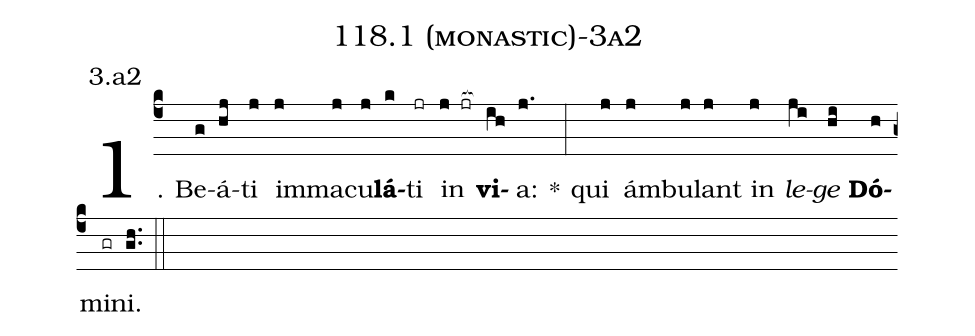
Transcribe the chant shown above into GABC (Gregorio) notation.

name: 118.1 (monastic)-3a2;
annotation: 3.a2;
%%
(c4)1. Be(g)á(hj)ti(j) im(j)ma(j)cu(j)<b>lá</b>(k)ti(jr) in(j jr[ocb:1{]) <b>vi</b>(ih[ocb:0}])a:(j.) *(:) qui(j) ám(j)bu(j)lant(j) in(j) <i>le</i>(ji)<i>ge</i>(hi) <b>Dó</b>(h)mi(gr)ni.(gh..) (::)
